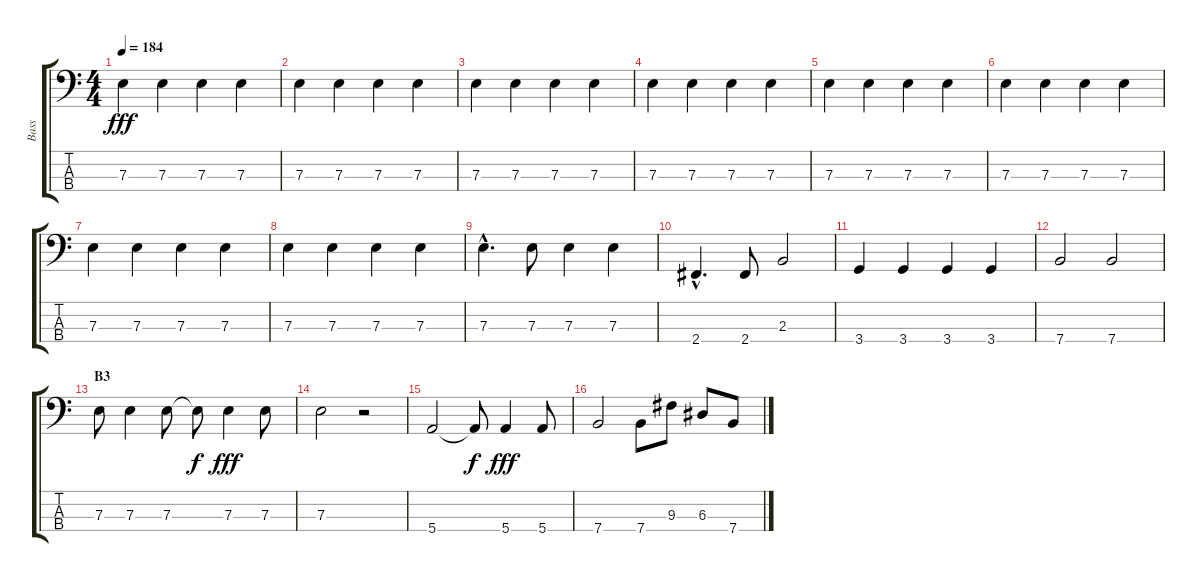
\track ("Bass" "Bass") {instrument electricbassfinger}
\staff {score tabs}
\tuning (G2 D2 A1 E1) {hide}
\ts (4 4)
\tempo 184
\clef f4
\ks c
7.3.4{dy fff} 7.3.4 7.3.4 7.3.4 |
7.3.4 7.3.4 7.3.4 7.3.4 |
7.3.4 7.3.4 7.3.4 7.3.4 |
7.3.4 7.3.4 7.3.4 7.3.4 |
7.3.4 7.3.4 7.3.4 7.3.4 |
7.3.4 7.3.4 7.3.4 7.3.4 |
7.3.4 7.3.4 7.3.4 7.3.4 |
7.3.4 7.3.4 7.3.4 7.3.4 |
7.3{hac}.4{d} 7.3.8 7.3.4 7.3.4 |
2.4{hac}.4{d} 2.4.8 2.3.2 |
3.4.4 3.4.4 3.4.4 3.4.4 |
7.4.2 7.4.2 |
\section ("" "B3")
7.3.8 7.3.4 7.3.8 7.3{t}.8{dy f} 7.3.4{dy fff} 7.3.8 |
7.3.2 r.2 |
5.4.2 5.4{t}.8{dy f} 5.4.4{dy fff} 5.4.8 |
7.4.2 7.4.8 9.3.8 6.3.8 7.4.8
